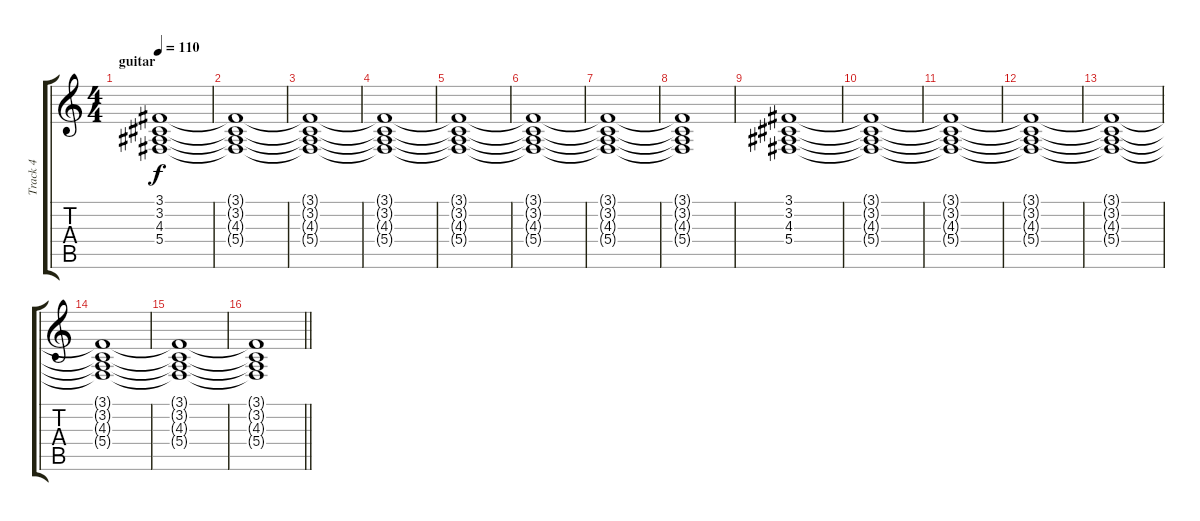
\track ("Track 4" "Track 4") {instrument pad2warm}
\staff {score tabs}
\tuning (Eb4 Bb3 Gb3 Db3 Ab2 Db2) {hide}
\ts (4 4)
\section ("" "guitar")
\tempo 110
\clef g2
\ks c
(3.1 3.2 4.3 5.4).1{dy f} |
(3.1{t} 3.2{t} 4.3{t} 5.4{t}).1 |
(3.1{t} 3.2{t} 4.3{t} 5.4{t}).1 |
(3.1{t} 3.2{t} 4.3{t} 5.4{t}).1 |
(3.1{t} 3.2{t} 4.3{t} 5.4{t}).1 |
(3.1{t} 3.2{t} 4.3{t} 5.4{t}).1 |
(3.1{t} 3.2{t} 4.3{t} 5.4{t}).1 |
(3.1{t} 3.2{t} 4.3{t} 5.4{t}).1 |
(3.1 3.2 4.3 5.4).1 |
(3.1{t} 3.2{t} 4.3{t} 5.4{t}).1 |
(3.1{t} 3.2{t} 4.3{t} 5.4{t}).1 |
(3.1{t} 3.2{t} 4.3{t} 5.4{t}).1 |
(3.1{t} 3.2{t} 4.3{t} 5.4{t}).1 |
(3.1{t} 3.2{t} 4.3{t} 5.4{t}).1 |
(3.1{t} 3.2{t} 4.3{t} 5.4{t}).1 |
\barLineRight lightlight
(3.1{t} 3.2{t} 4.3{t} 5.4{t}).1
